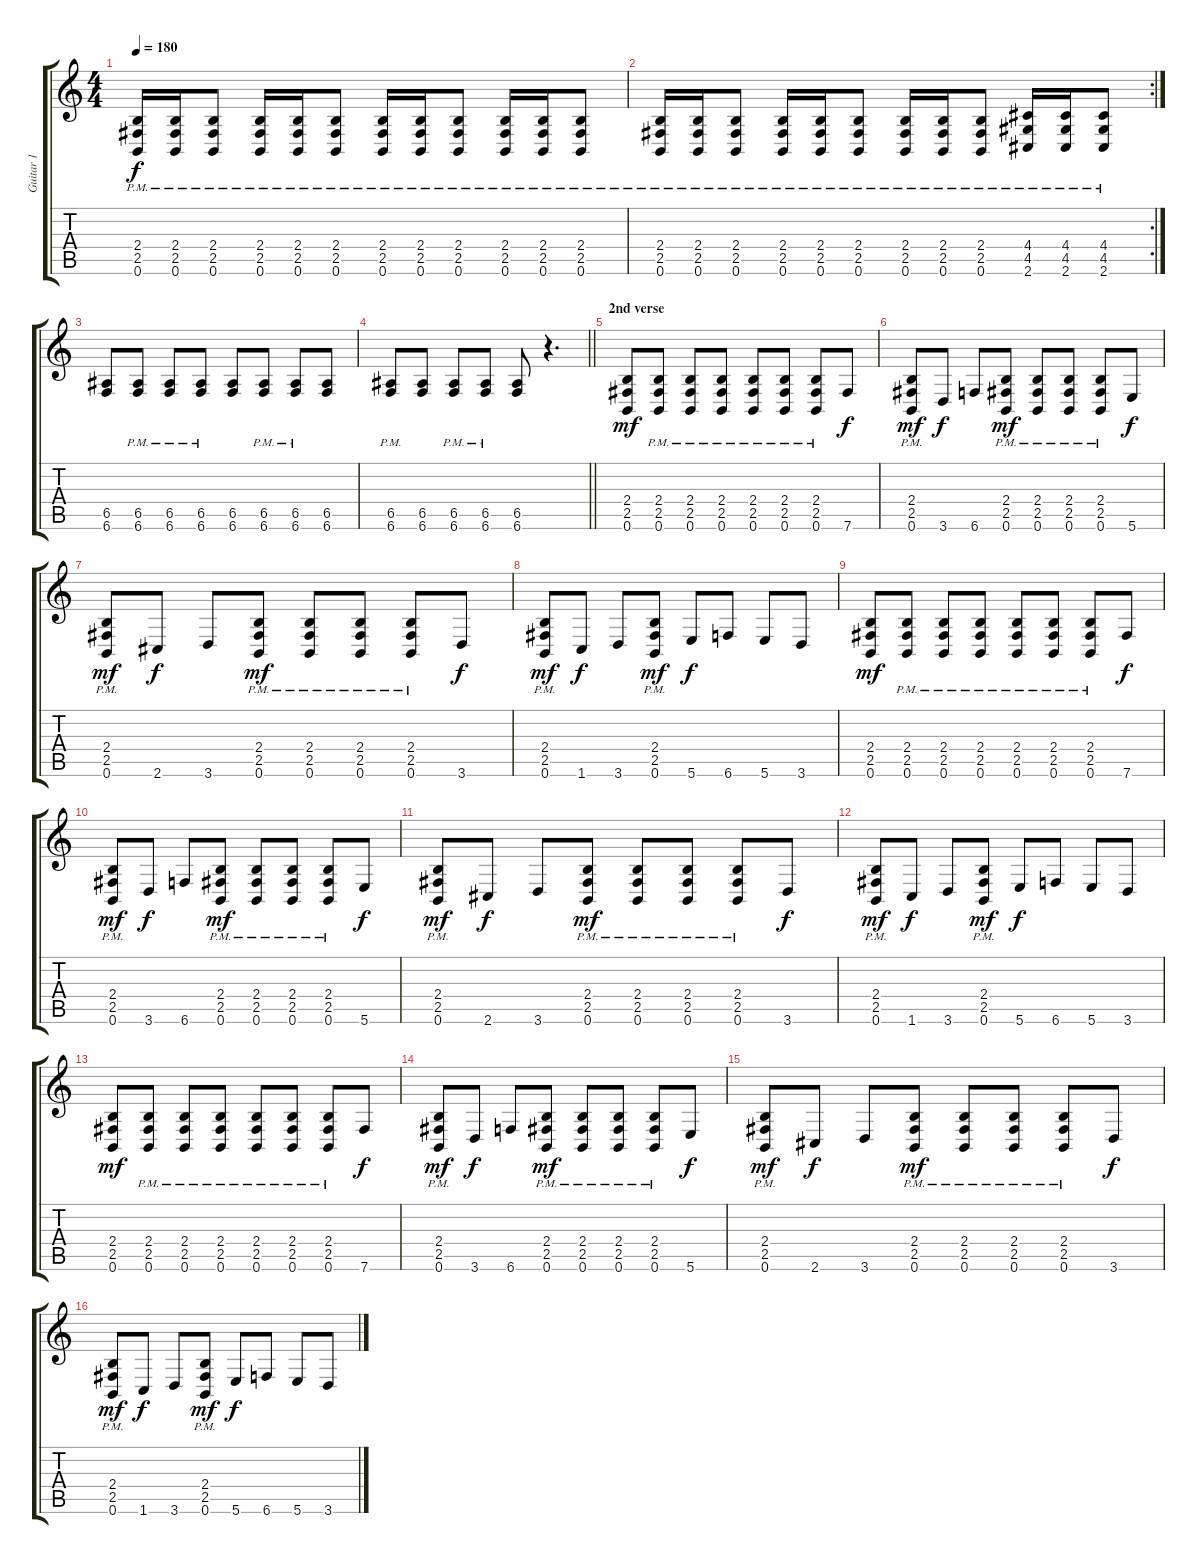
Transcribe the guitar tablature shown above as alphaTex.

\track ("Guitar 1" "Guitar 1") {instrument distortionguitar}
\staff {score tabs}
\tuning (B3 Gb3 D3 A2 E2 B1) {hide}
\ts (4 4)
\tempo 180
\clef g2
\ks c
(2.4{pm} 2.5{pm} 0.6{pm}).16{dy f} (2.4{pm} 2.5{pm} 0.6{pm}).16 (2.4{pm} 2.5{pm} 0.6{pm}).8 (2.4{pm} 2.5{pm} 0.6{pm}).16 (2.4{pm} 2.5{pm} 0.6{pm}).16 (2.4{pm} 2.5{pm} 0.6{pm}).8 (2.4{pm} 2.5{pm} 0.6{pm}).16 (2.4{pm} 2.5{pm} 0.6{pm}).16 (2.4{pm} 2.5{pm} 0.6{pm}).8 (2.4{pm} 2.5{pm} 0.6{pm}).16 (2.4{pm} 2.5{pm} 0.6{pm}).16 (2.4{pm} 2.5{pm} 0.6{pm}).8 |
\rc 2
(2.4{pm} 2.5{pm} 0.6{pm}).16 (2.4{pm} 2.5{pm} 0.6{pm}).16 (2.4{pm} 2.5{pm} 0.6{pm}).8 (2.4{pm} 2.5{pm} 0.6{pm}).16 (2.4{pm} 2.5{pm} 0.6{pm}).16 (2.4{pm} 2.5{pm} 0.6{pm}).8 (2.4{pm} 2.5{pm} 0.6{pm}).16 (2.4{pm} 2.5{pm} 0.6{pm}).16 (2.4{pm} 2.5{pm} 0.6{pm}).8 (4.4{pm} 4.5{pm} 2.6{pm}).16 (4.4{pm} 4.5{pm} 2.6{pm}).16 (4.4{pm} 4.5{pm} 2.6{pm}).8 |
(6.5 6.6).8 (6.5{pm} 6.6{pm}).8 (6.5{pm} 6.6{pm}).8 (6.5{pm} 6.6{pm}).8 (6.5 6.6).8 (6.5{pm} 6.6{pm}).8 (6.5{pm} 6.6{pm}).8 (6.5 6.6).8 |
\barLineRight lightlight
(6.5{pm} 6.6{pm}).8 (6.5 6.6).8 (6.5{pm} 6.6{pm}).8 (6.5{pm} 6.6{pm}).8 (6.5 6.6).8 r.4{d} |
\section ("" "2nd verse")
(2.4 2.5 0.6).8{dy mf volume 13 balance 0} (2.4{pm} 2.5{pm} 0.6{pm}).8 (2.4{pm} 2.5{pm} 0.6{pm}).8 (2.4{pm} 2.5{pm} 0.6{pm}).8 (2.4{pm} 2.5{pm} 0.6{pm}).8 (2.4{pm} 2.5{pm} 0.6{pm}).8 (2.4{pm} 2.5{pm} 0.6{pm}).8 7.6.8{dy f} |
(2.4{pm} 2.5{pm} 0.6{pm}).8{dy mf} 3.6.8{dy f} 6.6.8 (2.4{pm} 2.5{pm} 0.6{pm}).8{dy mf} (2.4{pm} 2.5{pm} 0.6{pm}).8 (2.4{pm} 2.5{pm} 0.6{pm}).8 (2.4{pm} 2.5{pm} 0.6{pm}).8 5.6.8{dy f} |
(2.4{pm} 2.5{pm} 0.6{pm}).8{dy mf} 2.6.8{dy f} 3.6.8 (2.4{pm} 2.5{pm} 0.6{pm}).8{dy mf} (2.4{pm} 2.5{pm} 0.6{pm}).8 (2.4{pm} 2.5{pm} 0.6{pm}).8 (2.4{pm} 2.5{pm} 0.6{pm}).8 3.6.8{dy f} |
(2.4{pm} 2.5{pm} 0.6{pm}).8{dy mf} 1.6.8{dy f} 3.6.8 (2.4{pm} 2.5{pm} 0.6{pm}).8{dy mf} 5.6.8{dy f} 6.6.8 5.6.8 3.6.8 |
(2.4 2.5 0.6).8{dy mf} (2.4{pm} 2.5{pm} 0.6{pm}).8 (2.4{pm} 2.5{pm} 0.6{pm}).8 (2.4{pm} 2.5{pm} 0.6{pm}).8 (2.4{pm} 2.5{pm} 0.6{pm}).8 (2.4{pm} 2.5{pm} 0.6{pm}).8 (2.4{pm} 2.5{pm} 0.6{pm}).8 7.6.8{dy f} |
(2.4{pm} 2.5{pm} 0.6{pm}).8{dy mf} 3.6.8{dy f} 6.6.8 (2.4{pm} 2.5{pm} 0.6{pm}).8{dy mf} (2.4{pm} 2.5{pm} 0.6{pm}).8 (2.4{pm} 2.5{pm} 0.6{pm}).8 (2.4{pm} 2.5{pm} 0.6{pm}).8 5.6.8{dy f} |
(2.4{pm} 2.5{pm} 0.6{pm}).8{dy mf} 2.6.8{dy f} 3.6.8 (2.4{pm} 2.5{pm} 0.6{pm}).8{dy mf} (2.4{pm} 2.5{pm} 0.6{pm}).8 (2.4{pm} 2.5{pm} 0.6{pm}).8 (2.4{pm} 2.5{pm} 0.6{pm}).8 3.6.8{dy f} |
(2.4{pm} 2.5{pm} 0.6{pm}).8{dy mf} 1.6.8{dy f} 3.6.8 (2.4{pm} 2.5{pm} 0.6{pm}).8{dy mf} 5.6.8{dy f} 6.6.8 5.6.8 3.6.8 |
(2.4 2.5 0.6).8{dy mf} (2.4{pm} 2.5{pm} 0.6{pm}).8 (2.4{pm} 2.5{pm} 0.6{pm}).8 (2.4{pm} 2.5{pm} 0.6{pm}).8 (2.4{pm} 2.5{pm} 0.6{pm}).8 (2.4{pm} 2.5{pm} 0.6{pm}).8 (2.4{pm} 2.5{pm} 0.6{pm}).8 7.6.8{dy f} |
(2.4{pm} 2.5{pm} 0.6{pm}).8{dy mf} 3.6.8{dy f} 6.6.8 (2.4{pm} 2.5{pm} 0.6{pm}).8{dy mf} (2.4{pm} 2.5{pm} 0.6{pm}).8 (2.4{pm} 2.5{pm} 0.6{pm}).8 (2.4{pm} 2.5{pm} 0.6{pm}).8 5.6.8{dy f} |
(2.4{pm} 2.5{pm} 0.6{pm}).8{dy mf} 2.6.8{dy f} 3.6.8 (2.4{pm} 2.5{pm} 0.6{pm}).8{dy mf} (2.4{pm} 2.5{pm} 0.6{pm}).8 (2.4{pm} 2.5{pm} 0.6{pm}).8 (2.4{pm} 2.5{pm} 0.6{pm}).8 3.6.8{dy f} |
(2.4{pm} 2.5{pm} 0.6{pm}).8{dy mf} 1.6.8{dy f} 3.6.8 (2.4{pm} 2.5{pm} 0.6{pm}).8{dy mf} 5.6.8{dy f} 6.6.8 5.6.8 3.6.8
